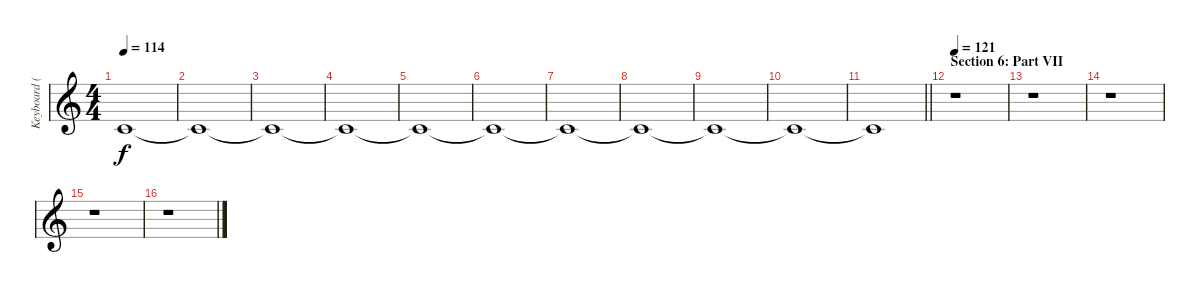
\track ("Keyboard (Choir Aahs)" "Keyboard (") {instrument choiraahs}
\staff {score}
\tuning (E4 B3 G3 D3 A2 E2) {hide}
\ts (4 4)
\tempo 114
\clef g2
\ks c
5.3{t}.1{dy f} |
5.3{t}.1 |
5.3{t}.1 |
5.3{t}.1 |
5.3{t}.1 |
5.3{t}.1 |
5.3{t}.1 |
5.3{t}.1 |
5.3{t}.1 |
5.3{t}.1 |
\barLineRight lightlight
5.3{t}.1 |
\section ("" "Section 6: Part VII")
\tempo 121
r.1 |
r.1 |
r.1 |
r.1 |
r.1
